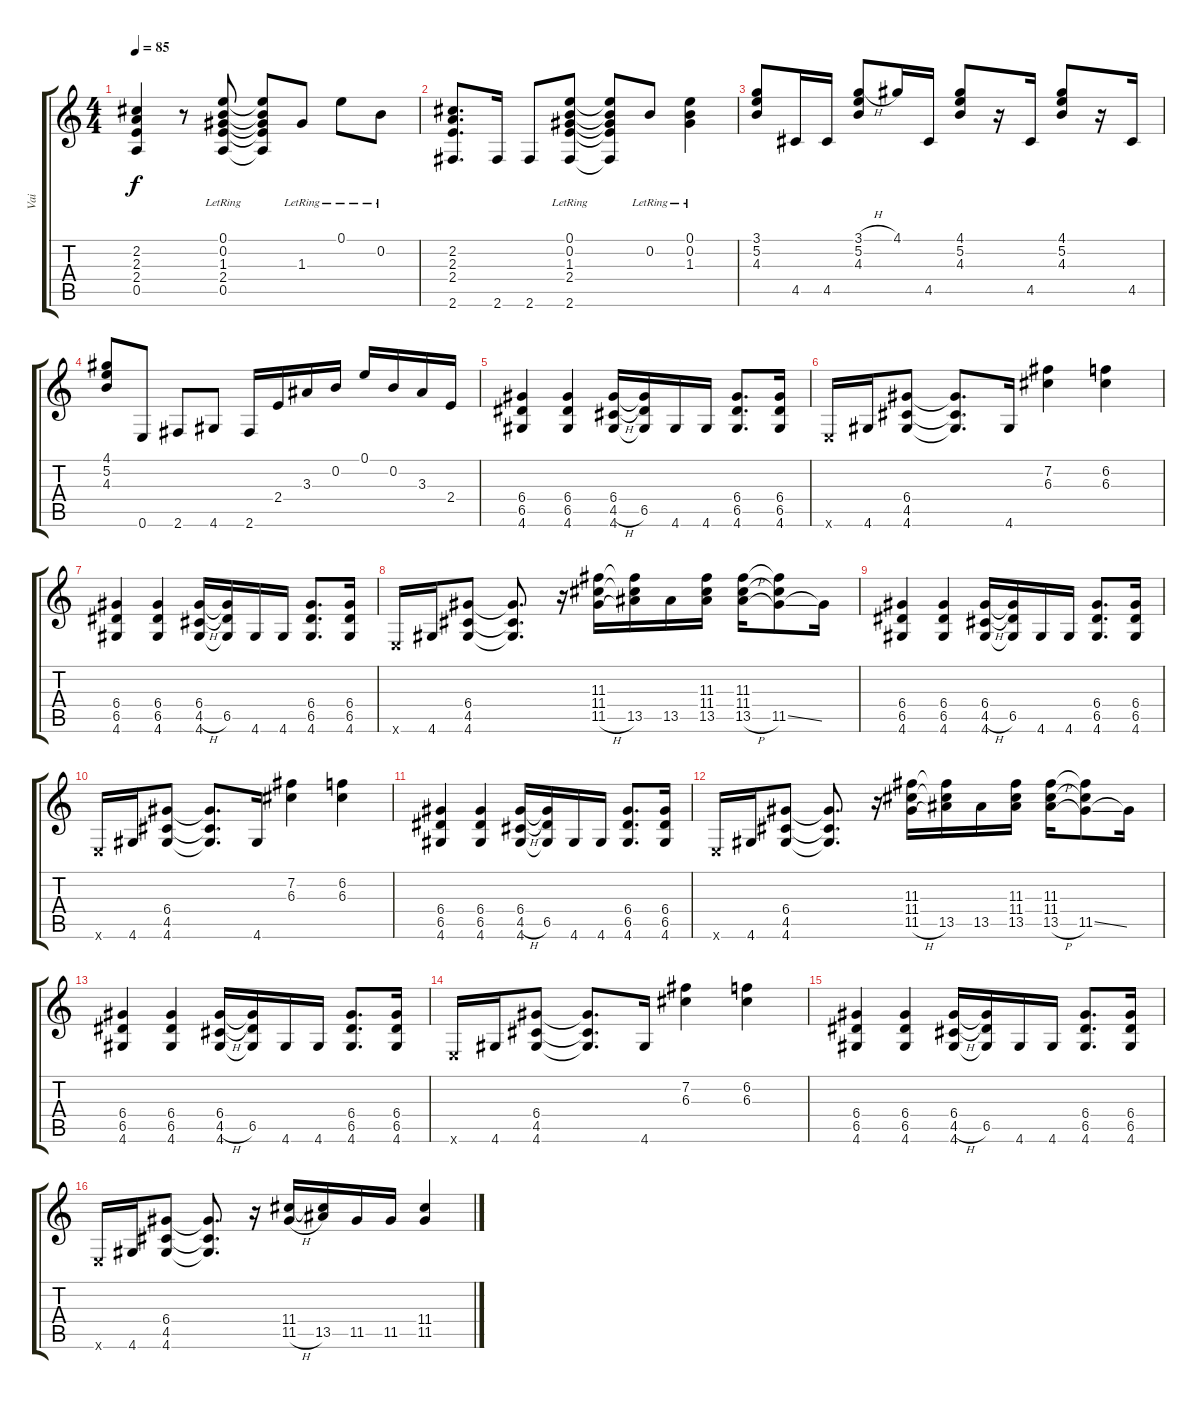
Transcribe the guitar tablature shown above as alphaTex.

\track ("Vai" "Vai") {instrument overdrivenguitar}
\staff {score tabs}
\tuning (E4 B3 G3 D3 A2 E2) {hide}
\ts (4 4)
\tempo 85
\clef g2
\ks c
(2.2 2.3 2.4 0.5).4{dy f} r.8 (0.1{lr} 0.2{lr} 1.3{lr} 2.4{lr} 0.5{lr}).8 (0.1{t} 0.2{t} 1.3{t} 2.4{t} 0.5{t}).8 1.3{lr}.8 0.1{lr}.8 0.2{lr}.8 |
(2.2 2.3 2.4 2.6).8{d} 2.6.16 2.6.8 (0.1{lr} 0.2{lr} 1.3{lr} 2.4{lr} 2.6{lr}).8 (0.1{t} 0.2{t} 1.3{t} 2.4{t} 2.6{t}).8 0.2{lr}.8 (0.1{lr} 0.2{lr} 1.3{lr}).4 |
(3.1 5.2 4.3).8 4.5.16 4.5.16 (3.1{h} 5.2 4.3).8 4.1.16 4.5.16 (4.1 5.2 4.3).8 r.16 4.5.16 (4.1 5.2 4.3).8 r.16 4.5.16 |
(4.1 5.2 4.3).8 0.6.8 2.6.8 4.6.8 2.6.16 2.4.16 3.3.16 0.2.16 0.1.16 0.2.16 3.3.16 2.4.16 |
(6.4 6.5 4.6).4 (6.4 6.5 4.6).4 (6.4 4.5{h} 4.6).16 (6.4{t} 6.5 4.6{t}).16 4.6.16 4.6.16 (6.4 6.5 4.6).8{d} (6.4 6.5 4.6).16 |
0.6{x}.16 4.6.16 (6.4 4.5 4.6).8 (6.4{t} 4.5{t} 4.6{t}).8{d} 4.6.16 (7.2 6.3).4 (6.2 6.3).4 |
(6.4 6.5 4.6).4 (6.4 6.5 4.6).4 (6.4 4.5{h} 4.6).16 (6.4{t} 6.5 4.6{t}).16 4.6.16 4.6.16 (6.4 6.5 4.6).8{d} (6.4 6.5 4.6).16 |
0.6{x}.16 4.6.16 (6.4 4.5 4.6).8 (6.4{t} 4.5{t} 4.6{t}).8{d} r.16 (11.3 11.4 11.5{h}).16 (11.3{t} 11.4{t} 13.5).16 13.5.16 (11.3 11.4 13.5).16 (11.3 11.4 13.5{h}).16 (11.3{t} 11.4{t} 11.5{ss}).8 11.5{t}.16 |
(6.4 6.5 4.6).4 (6.4 6.5 4.6).4 (6.4 4.5{h} 4.6).16 (6.4{t} 6.5 4.6{t}).16 4.6.16 4.6.16 (6.4 6.5 4.6).8{d} (6.4 6.5 4.6).16 |
0.6{x}.16 4.6.16 (6.4 4.5 4.6).8 (6.4{t} 4.5{t} 4.6{t}).8{d} 4.6.16 (7.2 6.3).4 (6.2 6.3).4 |
(6.4 6.5 4.6).4 (6.4 6.5 4.6).4 (6.4 4.5{h} 4.6).16 (6.4{t} 6.5 4.6{t}).16 4.6.16 4.6.16 (6.4 6.5 4.6).8{d} (6.4 6.5 4.6).16 |
0.6{x}.16 4.6.16 (6.4 4.5 4.6).8 (6.4{t} 4.5{t} 4.6{t}).8{d} r.16 (11.3 11.4 11.5{h}).16 (11.3{t} 11.4{t} 13.5).16 13.5.16 (11.3 11.4 13.5).16 (11.3 11.4 13.5{h}).16 (11.3{t} 11.4{t} 11.5{ss}).8 11.5{t}.16 |
(6.4 6.5 4.6).4 (6.4 6.5 4.6).4 (6.4 4.5{h} 4.6).16 (6.4{t} 6.5 4.6{t}).16 4.6.16 4.6.16 (6.4 6.5 4.6).8{d} (6.4 6.5 4.6).16 |
0.6{x}.16 4.6.16 (6.4 4.5 4.6).8 (6.4{t} 4.5{t} 4.6{t}).8{d} 4.6.16 (7.2 6.3).4 (6.2 6.3).4 |
(6.4 6.5 4.6).4 (6.4 6.5 4.6).4 (6.4 4.5{h} 4.6).16 (6.4{t} 6.5 4.6{t}).16 4.6.16 4.6.16 (6.4 6.5 4.6).8{d} (6.4 6.5 4.6).16 |
0.6{x}.16 4.6.16 (6.4 4.5 4.6).8 (6.4{t} 4.5{t} 4.6{t}).8{d} r.16 (11.4 11.5{h}).16 (11.4{t} 13.5).16 11.5.16 11.5.16 (11.4{ss} 11.5{ss}).4
